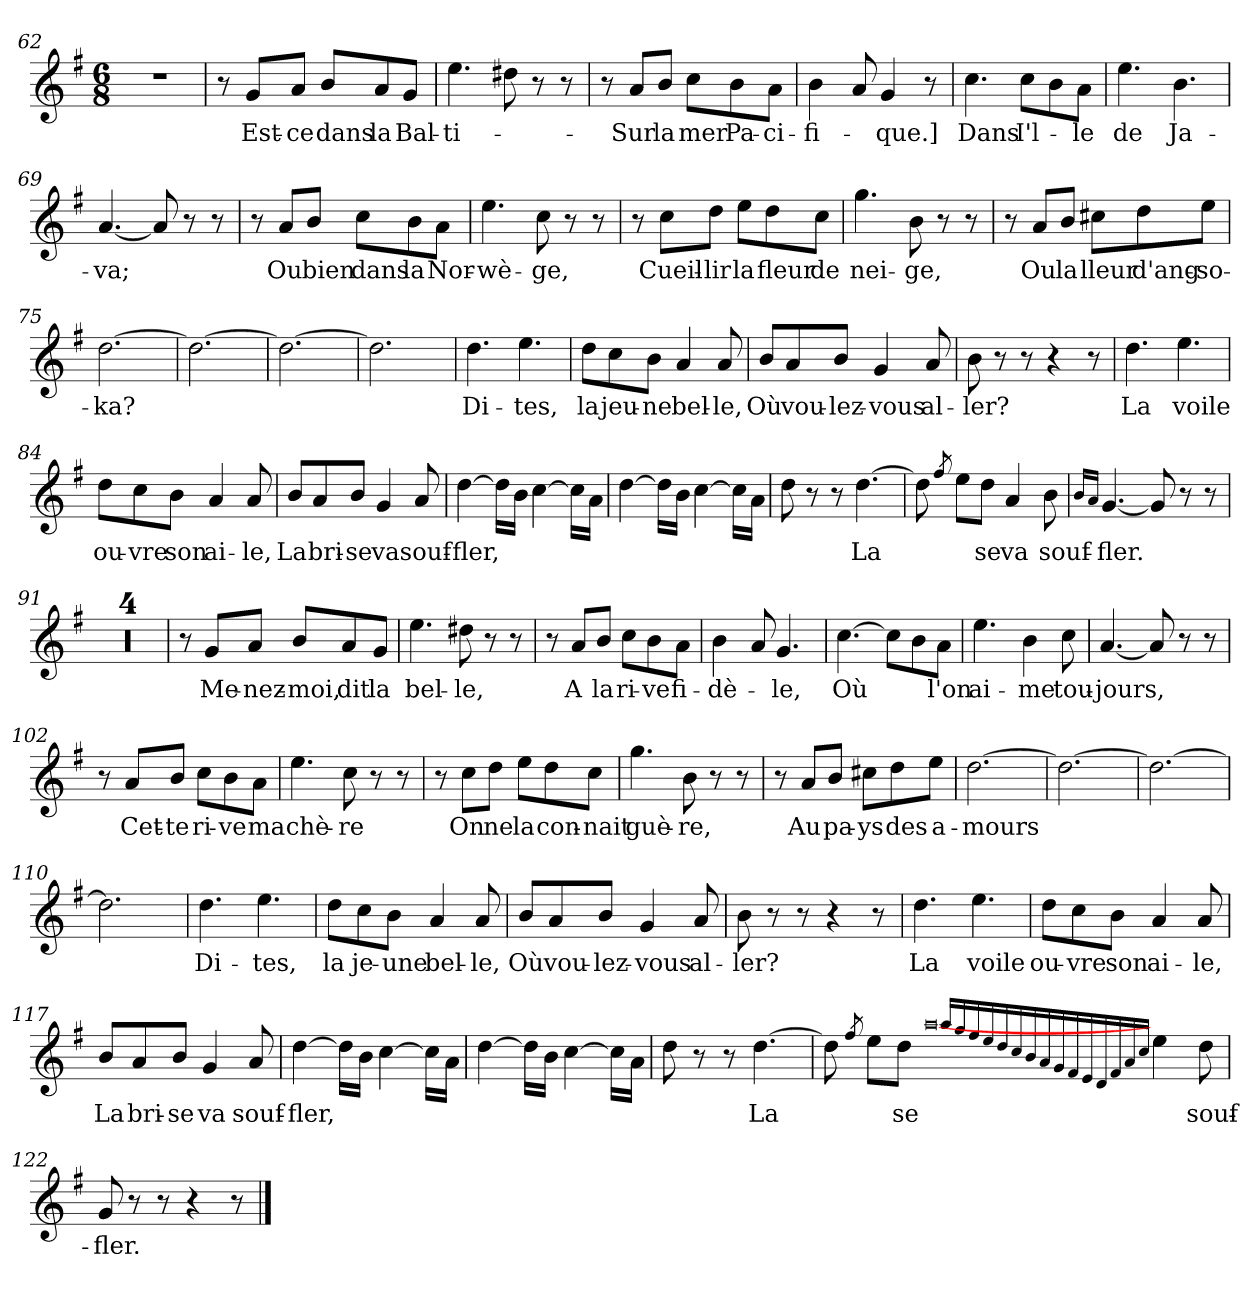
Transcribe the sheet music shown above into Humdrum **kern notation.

**kern	**text
*part1	*part1
*staff1	*staff1
*clefG2	*
*k[f#]	*
*M6/8	*
=62	=62
2.r	.
=63	=63
8r	.
!	!LO:LY:b
8g/L	Est-
!	!LO:LY:b
8a/J	-ce
!	!LO:LY:b
8b/L	dans
!	!LO:LY:b
8a/	la
!	!LO:LY:b
8g/J	Bal-
=64	=64
!	!LO:LY:b
4.ee\	-ti-
8dd#X\	.
8r	.
8r	.
=65	=65
8r	.
!	!LO:LY:b
8a/L	Sur
!	!LO:LY:b
8b/J	la
!	!LO:LY:b
8cc\L	mer
!	!LO:LY:b
8b\	Pa-
!	!LO:LY:b
8a\J	-ci-
=66	=66
!	!LO:LY:b
4b\	-fi-
8a/	.
!	!LO:LY:b
4g/	-que.]
8r	.
=67	=67
!	!LO:LY:b
4.cc\	Dans
!	!LO:LY:b
8cc\L	I'l-
8b\	.
!	!LO:LY:b
8a\J	-le
=68	=68
!	!LO:LY:b
4.ee\	de
!	!LO:LY:b
4.b\	Ja-
=69	=69
!	!LO:LY:b
[4.a/	-va;
8a/]	.
8r	.
8r	.
!!LO:LB:g=z
=70	=70
8r	.
!	!LO:LY:b
8a/L	Ou
!	!LO:LY:b
8b/J	bien
!	!LO:LY:b
8cc\L	dans
!	!LO:LY:b
8b\	la
!	!LO:LY:b
8a\J	Nor-
=71	=71
!	!LO:LY:b
4.ee\	-wè-
!	!LO:LY:b
8cc\	-ge,
8r	.
8r	.
=72	=72
8r	.
!	!LO:LY:b
8cc\L	Cueil-
!	!LO:LY:b
8dd\J	-lir
!	!LO:LY:b
8ee\L	la
!	!LO:LY:b
8dd\	fleur
!	!LO:LY:b
8cc\J	de
=73	=73
!	!LO:LY:b
4.gg\	nei-
!	!LO:LY:b
8b\	-ge,
8r	.
8r	.
=74	=74
8r	.
!	!LO:LY:b
8a/L	Ou
!	!LO:LY:b
8b/J	la
!	!LO:LY:b
8cc#X\L	lleur
!	!LO:LY:b
8dd\	d'ang-
!	!LO:LY:b
8ee\J	-so-
=75	=75
!	!LO:LY:b
[2.dd\	-ka?
=76	=76
2.dd\_	.
=77	=77
2.dd\_	.
=78	=78
2.dd\]	.
!!LO:LB:g=z
=79	=79
!	!LO:LY:b
4.dd\	Di-
!	!LO:LY:b
4.ee\	-tes,
=80	=80
!	!LO:LY:b
8dd\L	la
!	!LO:LY:b
8cc\	jeu-
!	!LO:LY:b
8b\J	-ne
!	!LO:LY:b
4a/	bel-
!	!LO:LY:b
8a/	-le,
=81	=81
!	!LO:LY:b
8b/L	Où
!	!LO:LY:b
8a/	vou-
!	!LO:LY:b
8b/J	-lez-
!	!LO:LY:b
4g/	-vous
!	!LO:LY:b
8a/	al-
=82	=82
!	!LO:LY:b
8b\	-ler?
8r	.
8r	.
4r	.
8r	.
=83	=83
!	!LO:LY:b
4.dd\	La
!	!LO:LY:b
4.ee\	voile
=84	=84
!	!LO:LY:b
8dd\L	ou-
!	!LO:LY:b
8cc\	-vre
!	!LO:LY:b
8b\J	son
!	!LO:LY:b
4a/	ai-
!	!LO:LY:b
8a/	-le,
=85	=85
!	!LO:LY:b
8b/L	La
!	!LO:LY:b
8a/	bri-
!	!LO:LY:b
8b/J	-se
!	!LO:LY:b
4g/	va
!	!LO:LY:b
8a/	souf-
!!LO:LB:g=z
=86	=86
!	!LO:LY:b
[4dd\	-fler,
16dd\LL]	.
16b\JJ	.
[4cc\	.
16cc\LL]	.
16a\JJ	.
=87	=87
[4dd\	.
16dd\LL]	.
16b\JJ	.
[4cc\	.
16cc\LL]	.
16a\JJ	.
=88	=88
8dd\	.
8r	.
8r	.
!	!LO:LY:b
[4.dd\	La
=89	=89
8dd\]	.
8qff#/	.
8ee\L	.
!	!LO:LY:b
8dd\J	-se
!	!LO:LY:b
4a/	va
!	!LO:LY:b
8b\	souf-
=90	=90
16qb/LL	.
16qa/JJ	.
!	!LO:LY:b
[4.g/	-fler.
8g/]	.
8r	.
8r	.
=91	=91
2.r	.
=92	=92
2.r	.
=93	=93
2.r	.
=94	=94
2.r	.
=95	=95
8r	.
!	!LO:LY:b
8g/L	Me-
!	!LO:LY:b
8a/J	-nez-
!	!LO:LY:b
8b/L	-moi,
!	!LO:LY:b
8a/	dit
!	!LO:LY:b
8g/J	la
!!LO:PB:g=z
=96	=96
!	!LO:LY:b
4.ee\	bel-
!	!LO:LY:b
8dd#X\	-le,
8r	.
8r	.
=97	=97
8r	.
!	!LO:LY:b
8a/L	A
!	!LO:LY:b
8b/J	la
!	!LO:LY:b
8cc\L	ri-
!	!LO:LY:b
8b\	-ve
!	!LO:LY:b
8a\J	fi-
=98	=98
!	!LO:LY:b
4b\	-dè-
8a/	.
!	!LO:LY:b
4.g/	le,
=99	=99
!	!LO:LY:b
[4.cc\	Où
8cc\L]	.
8b\	.
!	!LO:LY:b
8a\J	l'on
=100	=100
!	!LO:LY:b
4.ee\	ai-
!	!LO:LY:b
4b\	-me
!	!LO:LY:b
8cc\	tou-
=101	=101
!	!LO:LY:b
[4.a/	-jours,
8a/]	.
8r	.
8r	.
=102	=102
8r	.
!	!LO:LY:b
8a/L	Cet-
!	!LO:LY:b
8b/J	-te
!	!LO:LY:b
8cc\L	ri-
!	!LO:LY:b
8b\	-ve
!	!LO:LY:b
8a\J	ma
=103	=103
!	!LO:LY:b
4.ee\	chè-
!	!LO:LY:b
8cc\	-re
8r	.
8r	.
!!LO:LB:g=z
=104	=104
8r	.
!	!LO:LY:b
8cc\L	On
!	!LO:LY:b
8dd\J	ne
!	!LO:LY:b
8ee\L	la
!	!LO:LY:b
8dd\	con-
!	!LO:LY:b
8cc\J	-nait
=105	=105
!	!LO:LY:b
4.gg\	guè-
!	!LO:LY:b
8b\	-re,
8r	.
8r	.
=106	=106
8r	.
!	!LO:LY:b
8a/L	Au
!	!LO:LY:b
8b/J	pa-
!	!LO:LY:b
8cc#X\L	-ys
!	!LO:LY:b
8dd\	des
!	!LO:LY:b
8ee\J	a-
=107	=107
!	!LO:LY:b
[2.dd\	-mours
=108	=108
2.dd\_	.
=109	=109
2.dd\_	.
=110	=110
2.dd\]	.
=111	=111
!	!LO:LY:b
4.dd\	Di-
!	!LO:LY:b
4.ee\	-tes,
=112	=112
!	!LO:LY:b
8dd\L	la
!	!LO:LY:b
8cc\	je-
!	!LO:LY:b
8b\J	-une
!	!LO:LY:b
4a/	bel-
!	!LO:LY:b
8a/	-le,
!!LO:LB:g=z
=113	=113
!	!LO:LY:b
8b/L	Où
!	!LO:LY:b
8a/	vou-
!	!LO:LY:b
8b/J	-lez-
!	!LO:LY:b
4g/	-vous
!	!LO:LY:b
8a/	al-
=114	=114
!	!LO:LY:b
8b\	-ler?
8r	.
8r	.
4r	.
8r	.
=115	=115
!	!LO:LY:b
4.dd\	La
!	!LO:LY:b
4.ee\	voile
=116	=116
!	!LO:LY:b
8dd\L	ou-
!	!LO:LY:b
8cc\	-vre
!	!LO:LY:b
8b\J	son
!	!LO:LY:b
4a/	ai-
!	!LO:LY:b
8a/	-le,
=117	=117
!	!LO:LY:b
8b/L	La
!	!LO:LY:b
8a/	bri-
!	!LO:LY:b
8b/J	-se
!	!LO:LY:b
4g/	va
!	!LO:LY:b
8a/	souf-
=118	=118
!	!LO:LY:b
[4dd\	-fler,
16dd\LL]	.
16b\JJ	.
[4cc\	.
16cc\LL]	.
16a\JJ	.
=119	=119
[4dd\	.
16dd\LL]	.
16b\JJ	.
[4cc\	.
16cc\LL]	.
16a\JJ	.
=120	=120
8dd\	.
8r	.
8r	.
!	!LO:LY:b
[4.dd\	La
!!LO:LB:g=z
=121	=121
8dd\]	.
8qff#/	.
8ee\L	.
!	!LO:LY:b
8dd\J	-se
[0qaa	.
16qaa/LL	.
16qgg/	.
16qff#/	.
16qee/	.
16qdd/	.
16qcc/	.
16qb/	.
16qa/	.
16qg/	.
16qf#/	.
16qe/	.
16qd/	.
16qf#/	.
16qa/	.
16qcc/JJ	.
4ee\	.
!	!LO:LY:b
8dd\	souf-
=122	=122
!	!LO:LY:b
8g/	-fler.
8r	.
8r	.
4r	.
8r	.
==	==
*-	*-
